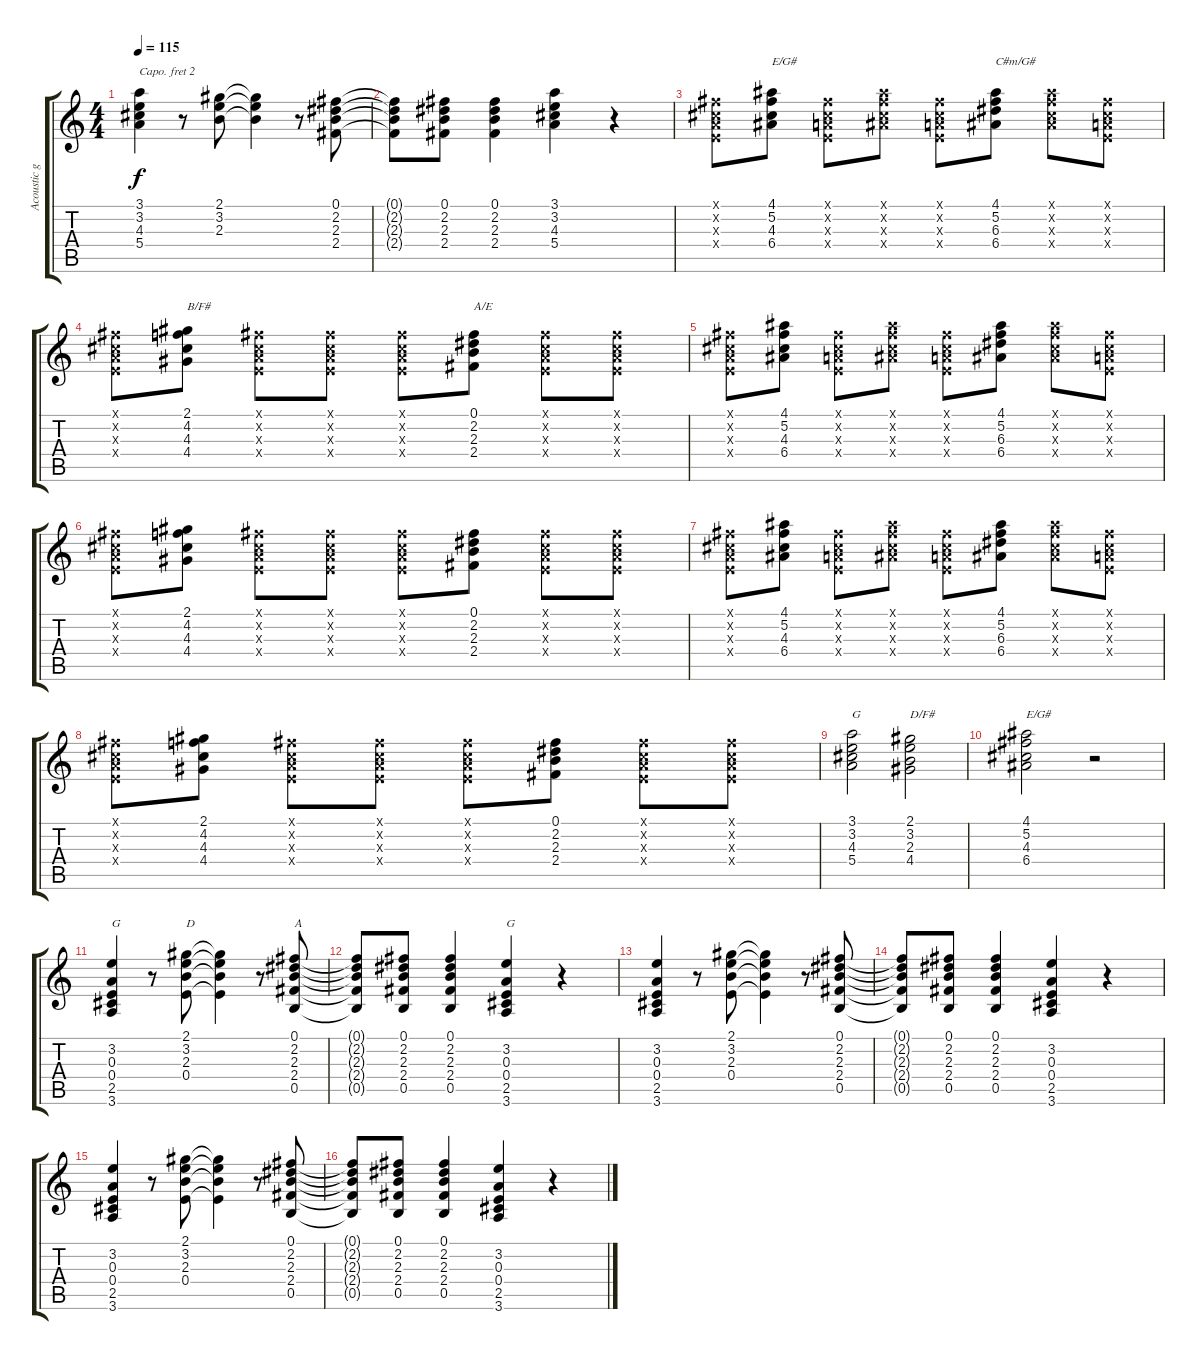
\track ("Acoustic guitar capo 2" "Acoustic g") {instrument acousticguitarsteel}
\staff {score tabs}
\capo 2
\tuning (E4 B3 G3 D3 A2 E2) {hide}
\ts (4 4)
\tempo 115
\clef g2
\ks c
(3.1 3.2 4.3 5.4).4{dy f} r.8 (2.1 3.2 2.3).8 (2.1{t} 3.2{t} 2.3{t}).4 r.8 (0.1 2.2 2.3 2.4).8 |
(0.1{t} 2.2{t} 2.3{t} 2.4{t}).8 (0.1 2.2 2.3 2.4).8 (0.1 2.2 2.3 2.4).4 (3.1 3.2 4.3 5.4).4 r.4 |
(0.1{x} 0.2{x} 0.3{x} 0.4{x}).8 (4.1 5.2 4.3 6.4).8{txt "E/G#"} (0.1{x} 0.2{x} 0.3{x} 0.4{x}).8 (4.1{x} 5.2{x} 4.3{x} 6.4{x}).8 (0.1{x} 0.2{x} 0.3{x} 0.4{x}).8 (4.1 5.2 6.3 6.4).8{txt "C#m/G#"} (4.1{x} 5.2{x} 4.3{x} 6.4{x}).8 (0.1{x} 0.2{x} 0.3{x} 0.4{x}).8 |
(0.1{x} 0.2{x} 0.3{x} 0.4{x}).8 (2.1 4.2 4.3 4.4).8{txt "B/F#"} (0.1{x} 0.2{x} 0.3{x} 0.4{x}).8 (0.1{x} 0.2{x} 0.3{x} 0.4{x}).8 (0.1{x} 0.2{x} 0.3{x} 0.4{x}).8 (0.1 2.2 2.3 2.4).8{txt "A/E"} (0.1{x} 0.2{x} 0.3{x} 0.4{x}).8 (0.1{x} 0.2{x} 0.3{x} 0.4{x}).8 |
(0.1{x} 0.2{x} 0.3{x} 0.4{x}).8 (4.1 5.2 4.3 6.4).8 (0.1{x} 0.2{x} 0.3{x} 0.4{x}).8 (4.1{x} 5.2{x} 4.3{x} 6.4{x}).8 (0.1{x} 0.2{x} 0.3{x} 0.4{x}).8 (4.1 5.2 6.3 6.4).8 (4.1{x} 5.2{x} 4.3{x} 6.4{x}).8 (0.1{x} 0.2{x} 0.3{x} 0.4{x}).8 |
(0.1{x} 0.2{x} 0.3{x} 0.4{x}).8 (2.1 4.2 4.3 4.4).8 (0.1{x} 0.2{x} 0.3{x} 0.4{x}).8 (0.1{x} 0.2{x} 0.3{x} 0.4{x}).8 (0.1{x} 0.2{x} 0.3{x} 0.4{x}).8 (0.1 2.2 2.3 2.4).8 (0.1{x} 0.2{x} 0.3{x} 0.4{x}).8 (0.1{x} 0.2{x} 0.3{x} 0.4{x}).8 |
(0.1{x} 0.2{x} 0.3{x} 0.4{x}).8 (4.1 5.2 4.3 6.4).8 (0.1{x} 0.2{x} 0.3{x} 0.4{x}).8 (4.1{x} 5.2{x} 4.3{x} 6.4{x}).8 (0.1{x} 0.2{x} 0.3{x} 0.4{x}).8 (4.1 5.2 6.3 6.4).8 (4.1{x} 5.2{x} 4.3{x} 6.4{x}).8 (0.1{x} 0.2{x} 0.3{x} 0.4{x}).8 |
(0.1{x} 0.2{x} 0.3{x} 0.4{x}).8 (2.1 4.2 4.3 4.4).8 (0.1{x} 0.2{x} 0.3{x} 0.4{x}).8 (0.1{x} 0.2{x} 0.3{x} 0.4{x}).8 (0.1{x} 0.2{x} 0.3{x} 0.4{x}).8 (0.1 2.2 2.3 2.4).8 (0.1{x} 0.2{x} 0.3{x} 0.4{x}).8 (0.1{x} 0.2{x} 0.3{x} 0.4{x}).8 |
(3.1 3.2 4.3 5.4).2{txt "G"} (2.1 3.2 2.3 4.4).2{txt "D/F#"} |
(4.1 5.2 4.3 6.4).2{txt "E/G#"} r.2 |
(3.2 0.3 0.4 2.5 3.6).4{txt "G"} r.8 (2.1 3.2 2.3 0.4).8{txt "D"} (2.1{t} 3.2{t} 2.3{t} 0.4{t}).4 r.8 (0.1 2.2 2.3 2.4 0.5).8{txt "A"} |
(0.1{t} 2.2{t} 2.3{t} 2.4{t} 0.5{t}).8 (0.1 2.2 2.3 2.4 0.5).8 (0.1 2.2 2.3 2.4 0.5).4 (3.2 0.3 0.4 2.5 3.6).4{txt "G"} r.4 |
(3.2 0.3 0.4 2.5 3.6).4 r.8 (2.1 3.2 2.3 0.4).8 (2.1{t} 3.2{t} 2.3{t} 0.4{t}).4 r.8 (0.1 2.2 2.3 2.4 0.5).8 |
(0.1{t} 2.2{t} 2.3{t} 2.4{t} 0.5{t}).8 (0.1 2.2 2.3 2.4 0.5).8 (0.1 2.2 2.3 2.4 0.5).4 (3.2 0.3 0.4 2.5 3.6).4 r.4 |
(3.2 0.3 0.4 2.5 3.6).4 r.8 (2.1 3.2 2.3 0.4).8 (2.1{t} 3.2{t} 2.3{t} 0.4{t}).4 r.8 (0.1 2.2 2.3 2.4 0.5).8 |
(0.1{t} 2.2{t} 2.3{t} 2.4{t} 0.5{t}).8 (0.1 2.2 2.3 2.4 0.5).8 (0.1 2.2 2.3 2.4 0.5).4 (3.2 0.3 0.4 2.5 3.6).4 r.4
